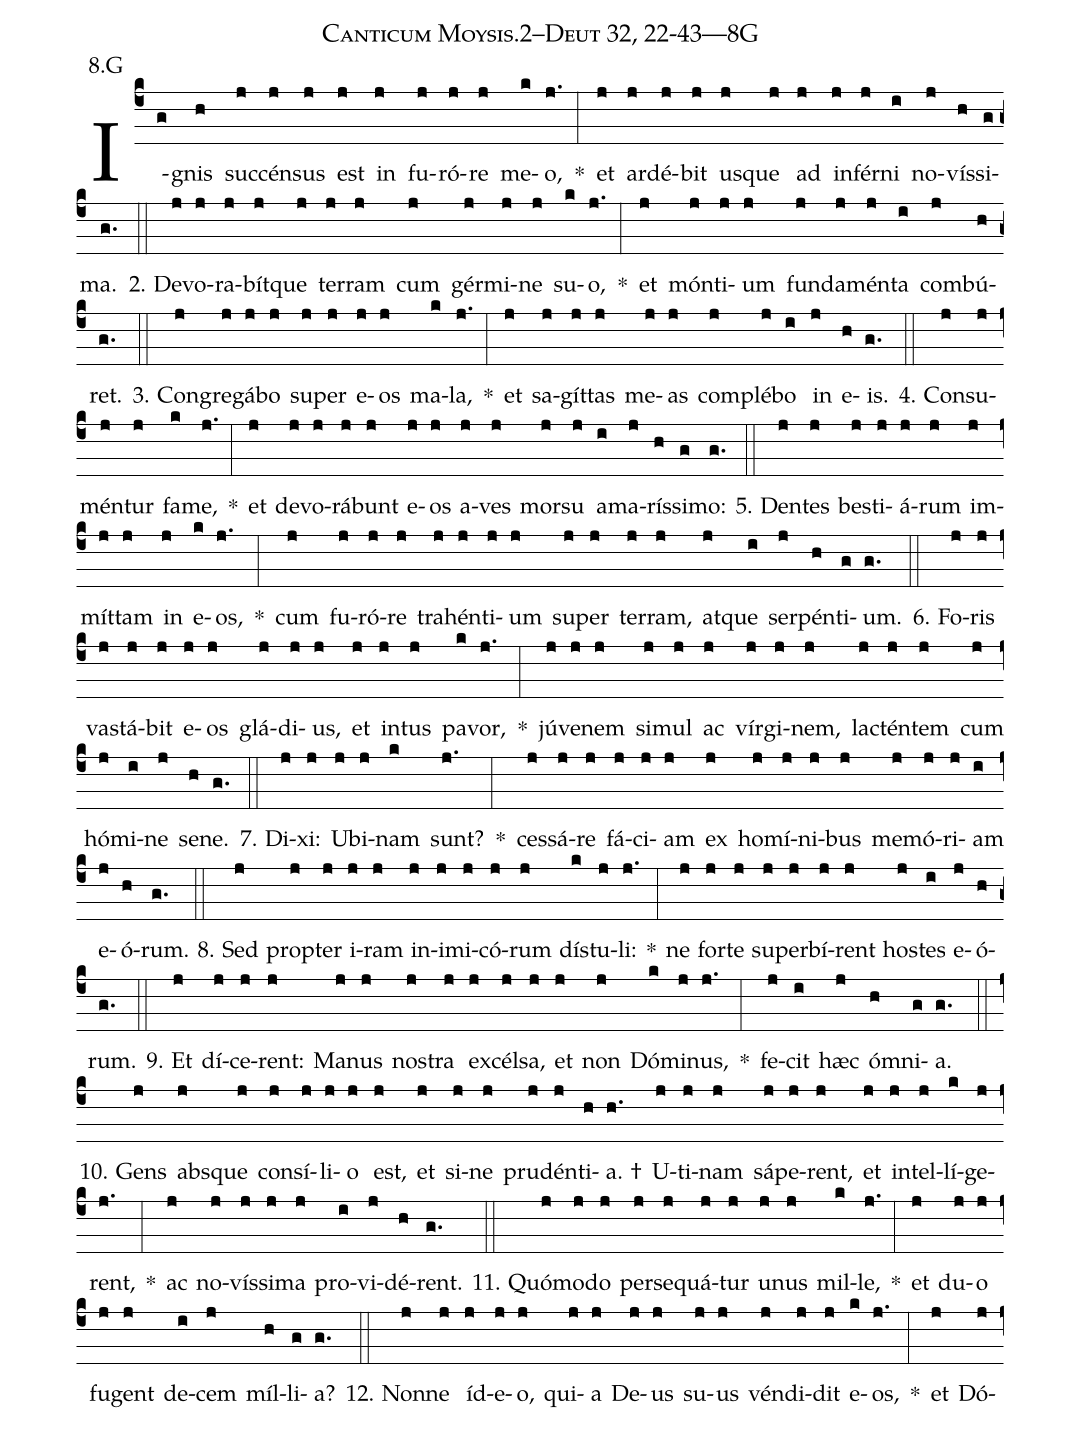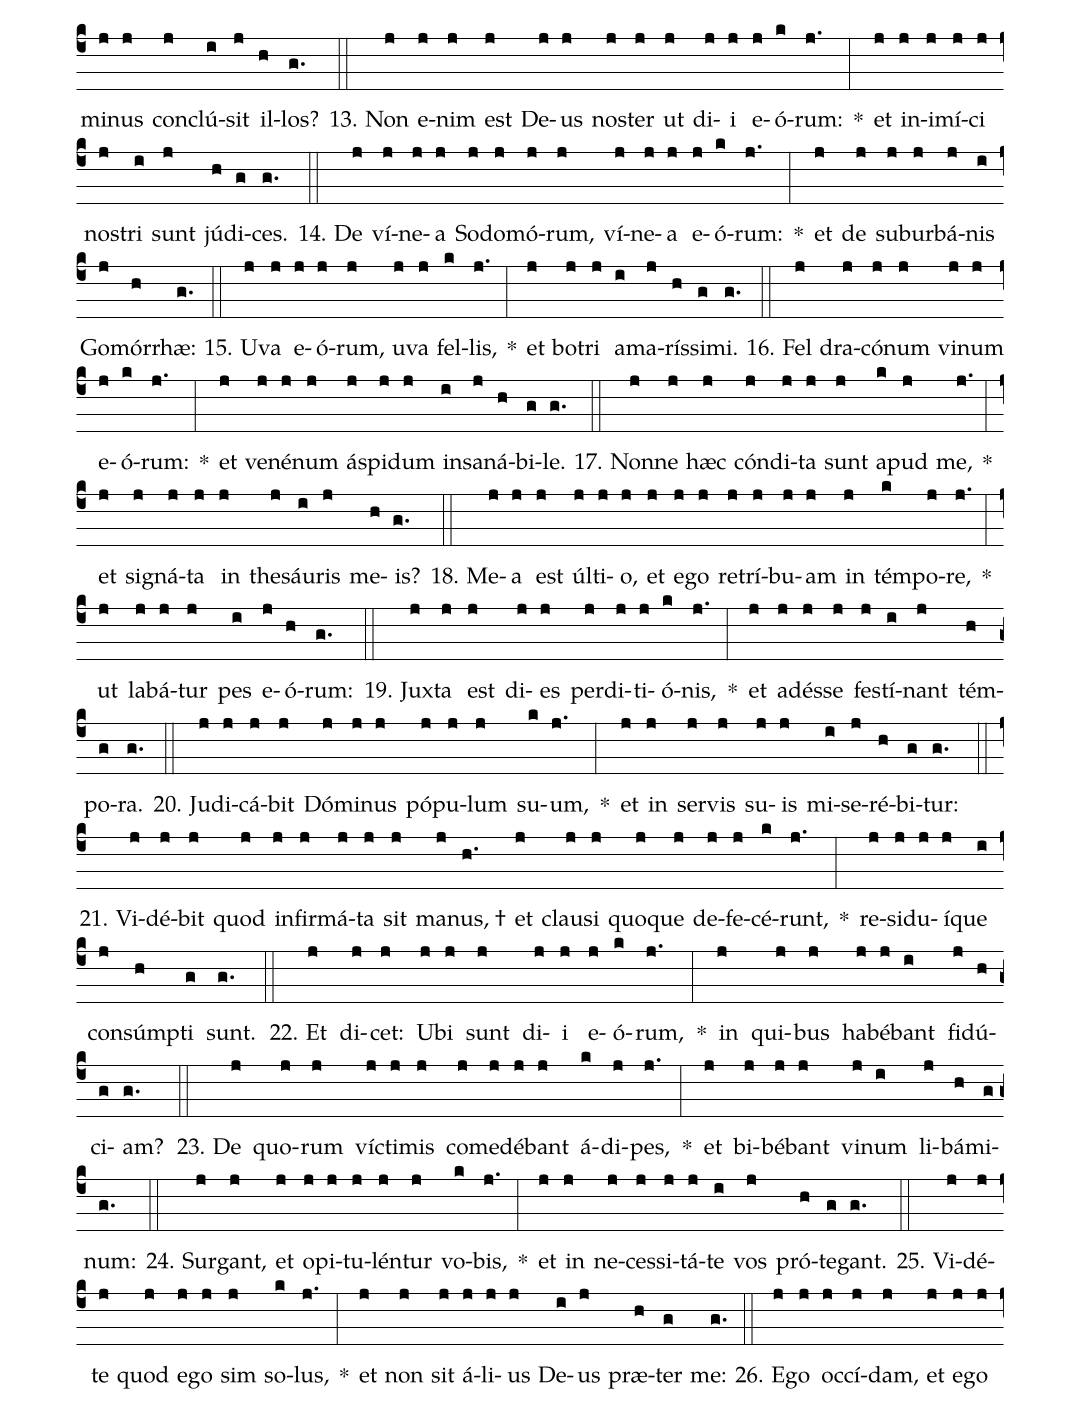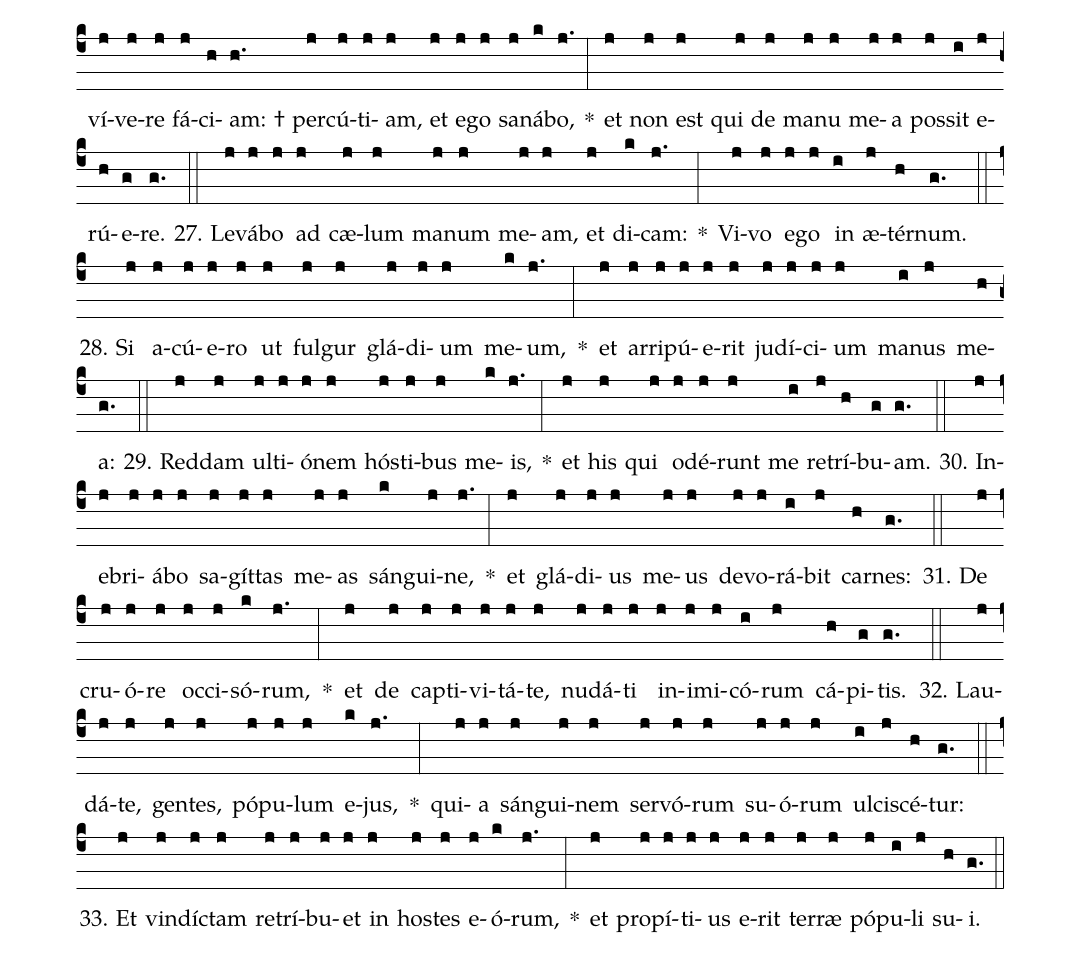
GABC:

name: Canticum Moysis.2--Deut 32, 22-43---8G;
annotation: 8.G;
%%
(c4)I(g)gnis(h) suc(j)cén(j)sus(j) est(j) in(j) fu(j)ró(j)re(j) me(k)o,(j.) *(:) et(j) ar(j)dé(j)bit(j) us(j)que(j) ad(j) in(j)fér(j)ni(i) no(j)vís(h)si(g)ma.(g.) (::)
2. De(j)vo(j)ra(j)bít(j)que(j) ter(j)ram(j) cum(j) gér(j)mi(j)ne(j) su(k)o,(j.) *(:) et(j) món(j)ti(j)um(j) fun(j)da(j)mén(j)ta(i) com(j)bú(h)ret.(g.) (::)
3. Con(j)gre(j)gá(j)bo(j) su(j)per(j) e(j)os(j) ma(k)la,(j.) *(:) et(j) sa(j)gít(j)tas(j) me(j)as(j) com(j)plé(j)bo(i) in(j) e(h)is.(g.) (::)
4. Con(j)su(j)mén(j)tur(j) fa(k)me,(j.) *(:) et(j) de(j)vo(j)rá(j)bunt(j) e(j)os(j) a(j)ves(j) mor(j)su(j) a(i)ma(j)rís(h)si(g)mo:(g.) (::)
5. Den(j)tes(j) bes(j)ti(j)á(j)rum(j) im(j)mít(j)tam(j) in(j) e(k)os,(j.) *(:) cum(j) fu(j)ró(j)re(j) tra(j)hén(j)ti(j)um(j) su(j)per(j) ter(j)ram,(j) at(j)que(i) ser(j)pén(h)ti(g)um.(g.) (::)
6. Fo(j)ris(j) vas(j)tá(j)bit(j) e(j)os(j) glá(j)di(j)us,(j) et(j) in(j)tus(j) pa(k)vor,(j.) *(:) jú(j)ve(j)nem(j) si(j)mul(j) ac(j) vír(j)gi(j)nem,(j) lac(j)tén(j)tem(j) cum(j) hó(j)mi(i)ne(j) se(h)ne.(g.) (::)
7. Di(j)xi:(j) U(j)bi(j)nam(k) sunt?(j.) *(:) ces(j)sá(j)re(j) fá(j)ci(j)am(j) ex(j) ho(j)mí(j)ni(j)bus(j) me(j)mó(j)ri(j)am(i) e(j)ó(h)rum.(g.) (::)
8. Sed(j) prop(j)ter(j) i(j)ram(j) in(j)i(j)mi(j)có(j)rum(j) dís(k)tu(j)li:(j.) *(:) ne(j) for(j)te(j) su(j)per(j)bí(j)rent(j) hos(j)tes(i) e(j)ó(h)rum.(g.) (::)
9. Et(j) dí(j)ce(j)rent:(j) Ma(j)nus(j) nos(j)tra(j) ex(j)cél(j)sa,(j) et(j) non(j) Dó(k)mi(j)nus,(j.) *(:) fe(j)cit(i) hæc(j) óm(h)ni(g)a.(g.) (::)
10. Gens(j) abs(j)que(j) con(j)sí(j)li(j)o(j) est,(j) et(j) si(j)ne(j) pru(j)dén(j)ti(h)a. †(h.) U(j)ti(j)nam(j) sá(j)pe(j)rent,(j) et(j) in(j)tel(j)lí(k)ge(j)rent,(j.) *(:) ac(j) no(j)vís(j)si(j)ma(j) pro(i)vi(j)dé(h)rent.(g.) (::)
11. Quó(j)mo(j)do(j) per(j)se(j)quá(j)tur(j) u(j)nus(j) mil(k)le,(j.) *(:) et(j) du(j)o(j) fu(j)gent(j) de(i)cem(j) míl(h)li(g)a?(g.) (::)
12. Non(j)ne(j) íd(j)e(j)o,(j) qui(j)a(j) De(j)us(j) su(j)us(j) vén(j)di(j)dit(j) e(k)os,(j.) *(:) et(j) Dó(j)mi(j)nus(j) con(j)clú(i)sit(j) il(h)los?(g.) (::)
13. Non(j) e(j)nim(j) est(j) De(j)us(j) nos(j)ter(j) ut(j) di(j)i(j) e(j)ó(k)rum:(j.) *(:) et(j) in(j)i(j)mí(j)ci(j) nos(j)tri(i) sunt(j) jú(h)di(g)ces.(g.) (::)
14. De(j) ví(j)ne(j)a(j) So(j)do(j)mó(j)rum,(j) ví(j)ne(j)a(j) e(j)ó(k)rum:(j.) *(:) et(j) de(j) sub(j)ur(j)bá(j)nis(i) Go(j)mór(h)rhæ:(g.) (::)
15. U(j)va(j) e(j)ó(j)rum,(j) u(j)va(j) fel(k)lis,(j.) *(:) et(j) bo(j)tri(j) a(i)ma(j)rís(h)si(g)mi.(g.) (::)
16. Fel(j) dra(j)có(j)num(j) vi(j)num(j) e(j)ó(k)rum:(j.) *(:) et(j) ve(j)né(j)num(j) ás(j)pi(j)dum(j) in(i)sa(j)ná(h)bi(g)le.(g.) (::)
17. Non(j)ne(j) hæc(j) cón(j)di(j)ta(j) sunt(j) a(k)pud(j) me,(j.) *(:) et(j) si(j)gná(j)ta(j) in(j) the(j)sáu(i)ris(j) me(h)is?(g.) (::)
18. Me(j)a(j) est(j) úl(j)ti(j)o,(j) et(j) e(j)go(j) re(j)trí(j)bu(j)am(j) in(j) tém(k)po(j)re,(j.) *(:) ut(j) la(j)bá(j)tur(j) pes(i) e(j)ó(h)rum:(g.) (::)
19. Jux(j)ta(j) est(j) di(j)es(j) per(j)di(j)ti(j)ó(k)nis,(j.) *(:) et(j) ad(j)és(j)se(j) fes(j)tí(i)nant(j) tém(h)po(g)ra.(g.) (::)
20. Ju(j)di(j)cá(j)bit(j) Dó(j)mi(j)nus(j) pó(j)pu(j)lum(j) su(k)um,(j.) *(:) et(j) in(j) ser(j)vis(j) su(j)is(j) mi(i)se(j)ré(h)bi(g)tur:(g.) (::)
21. Vi(j)dé(j)bit(j) quod(j) in(j)fir(j)má(j)ta(j) sit(j) ma(j)nus, †(h.) et(j) clau(j)si(j) quo(j)que(j) de(j)fe(j)cé(k)runt,(j.) *(:) re(j)si(j)du(j)í(j)que(i) con(j)súmp(h)ti(g) sunt.(g.) (::)
22. Et(j) di(j)cet:(j) U(j)bi(j) sunt(j) di(j)i(j) e(j)ó(k)rum,(j.) *(:) in(j) qui(j)bus(j) ha(j)bé(j)bant(i) fi(j)dú(h)ci(g)am?(g.) (::)
23. De(j) quo(j)rum(j) víc(j)ti(j)mis(j) com(j)e(j)dé(j)bant(j) á(k)di(j)pes,(j.) *(:) et(j) bi(j)bé(j)bant(j) vi(j)num(i) li(j)bá(h)mi(g)num:(g.) (::)
24. Sur(j)gant,(j) et(j) o(j)pi(j)tu(j)lén(j)tur(j) vo(k)bis,(j.) *(:) et(j) in(j) ne(j)ces(j)si(j)tá(j)te(i) vos(j) pró(h)te(g)gant.(g.) (::)
25. Vi(j)dé(j)te(j) quod(j) e(j)go(j) sim(j) so(k)lus,(j.) *(:) et(j) non(j) sit(j) á(j)li(j)us(j) De(i)us(j) præ(h)ter(g) me:(g.) (::)
26. E(j)go(j) oc(j)cí(j)dam,(j) et(j) e(j)go(j) ví(j)ve(j)re(j) fá(j)ci(h)am: †(h.) per(j)cú(j)ti(j)am,(j) et(j) e(j)go(j) sa(j)ná(k)bo,(j.) *(:) et(j) non(j) est(j) qui(j) de(j) ma(j)nu(j) me(j)a(j) pos(j)sit(i) e(j)rú(h)e(g)re.(g.) (::)
27. Le(j)vá(j)bo(j) ad(j) cæ(j)lum(j) ma(j)num(j) me(j)am,(j) et(j) di(k)cam:(j.) *(:) Vi(j)vo(j) e(j)go(j) in(i) æ(j)tér(h)num.(g.) (::)
28. Si(j) a(j)cú(j)e(j)ro(j) ut(j) ful(j)gur(j) glá(j)di(j)um(j) me(k)um,(j.) *(:) et(j) ar(j)ri(j)pú(j)e(j)rit(j) ju(j)dí(j)ci(j)um(j) ma(i)nus(j) me(h)a:(g.) (::)
29. Red(j)dam(j) ul(j)ti(j)ó(j)nem(j) hós(j)ti(j)bus(j) me(k)is,(j.) *(:) et(j) his(j) qui(j) o(j)dé(j)runt(j) me(i) re(j)trí(h)bu(g)am.(g.) (::)
30. In(j)e(j)bri(j)á(j)bo(j) sa(j)gít(j)tas(j) me(j)as(j) sán(k)gui(j)ne,(j.) *(:) et(j) glá(j)di(j)us(j) me(j)us(j) de(j)vo(j)rá(i)bit(j) car(h)nes:(g.) (::)
31. De(j) cru(j)ó(j)re(j) oc(j)ci(j)só(k)rum,(j.) *(:) et(j) de(j) cap(j)ti(j)vi(j)tá(j)te,(j) nu(j)dá(j)ti(j) in(j)i(j)mi(j)có(i)rum(j) cá(h)pi(g)tis.(g.) (::)
32. Lau(j)dá(j)te,(j) gen(j)tes,(j) pó(j)pu(j)lum(j) e(k)jus,(j.) *(:) qui(j)a(j) sán(j)gui(j)nem(j) ser(j)vó(j)rum(j) su(j)ó(j)rum(j) ul(i)ci(j)scé(h)tur:(g.) (::)
33. Et(j) vin(j)díc(j)tam(j) re(j)trí(j)bu(j)et(j) in(j) hos(j)tes(j) e(j)ó(k)rum,(j.) *(:) et(j) pro(j)pí(j)ti(j)us(j) e(j)rit(j) ter(j)ræ(j) pó(j)pu(i)li(j) su(h)i.(g.) (::)
